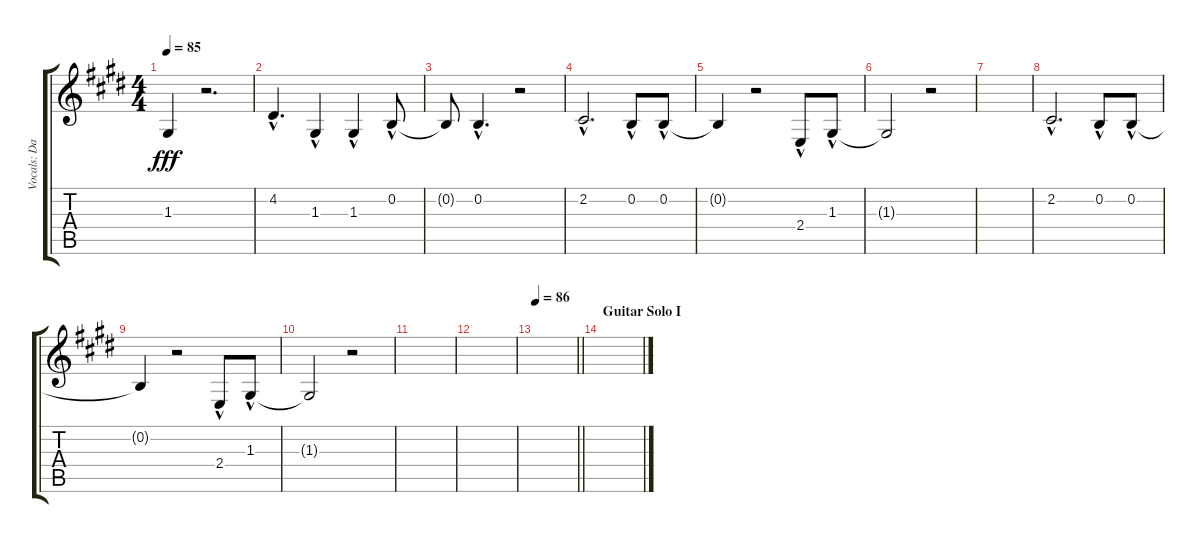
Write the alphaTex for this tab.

\track ("Vocals: David" "Vocals: Da") {instrument lead2sawtooth}
\staff {score tabs}
\tuning (E4 B3 G3 D3 A2 E2) {hide}
\ts (4 4)
\tempo 85
\clef g2
\ks e
1.3{t}.4{dy fff} r.2{d} |
4.2{hac}.4{d} 1.3{hac}.4 1.3{hac}.4 0.2{hac}.8 |
0.2{t}.8 0.2{hac}.4{d} r.2 |
2.2{hac}.2{d} 0.2{hac}.8 0.2{hac}.8 |
0.2{t}.4 r.2 2.4{hac}.8 1.3{hac}.8 |
1.3{t}.2 r.2 |
|
2.2{hac}.2{d} 0.2{hac}.8 0.2{hac}.8 |
0.2{t}.4 r.2 2.4{hac}.8 1.3{hac}.8 |
1.3{t}.2 r.2 |
|
|
\tempo 86
\barLineRight lightlight
|
\section ("" "Guitar Solo I")
